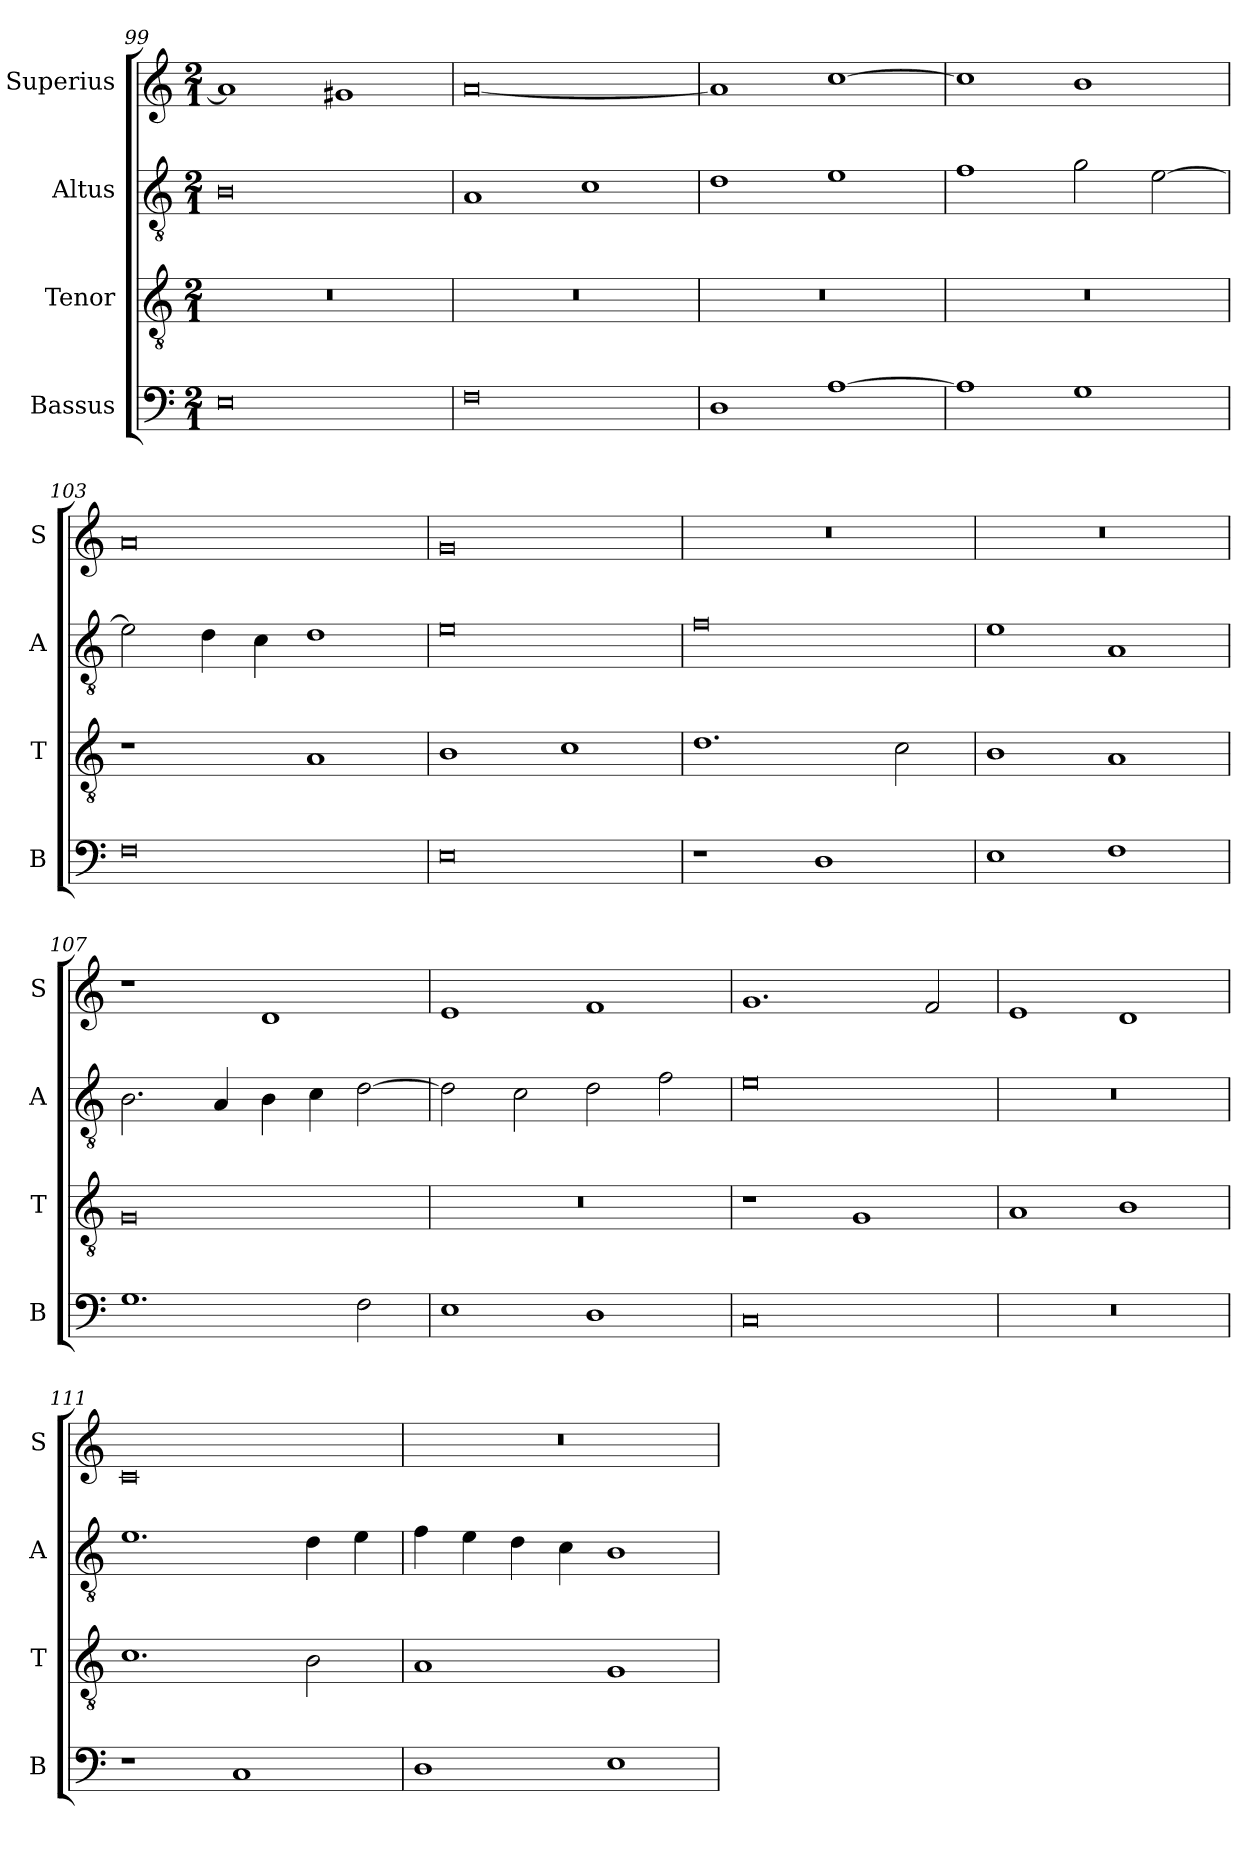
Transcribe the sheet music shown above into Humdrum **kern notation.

**kern	**kern	**kern	**kern
*part4	*part3	*part2	*part1
*staff4	*staff3	*staff2	*staff1
*I"Bassus	*I"Tenor	*I"Altus	*I"Superius
*I'B	*I'T	*I'A	*I'S
*clefF4	*clefGv2	*clefGv2	*clefG2
*k[]	*k[]	*k[]	*k[]
*M2/1	*M2/1	*M2/1	*M2/1
=99	=99	=99	=99
0E	0r	0B	1a]
.	.	.	1g#X
=100	=100	=100	=100
0F	0r	1A	[0a
.	.	1c	.
=101	=101	=101	=101
1D	0r	1d	1a]
[1A	.	1e	[1cc
=102	=102	=102	=102
1A]	0r	1f	1cc]
1G	.	2g\	1b
.	.	[2e\	.
=103	=103	=103	=103
0F	1r	2e\]	0a
.	.	4d\	.
.	.	4c\	.
.	1A	1d	.
=104	=104	=104	=104
0E	1B	0e	0g
.	1c	.	.
=105	=105	=105	=105
1r	1.d	0f	0r
1D	.	.	.
.	2c\	.	.
=106	=106	=106	=106
1E	1B	1e	0r
1F	1A	1A	.
=107	=107	=107	=107
1.G	0G	2.B\	1r
.	.	4A/	.
.	.	4B\	1d
.	.	4c\	.
2F\	.	[2d\	.
=108	=108	=108	=108
1E	0r	2d\]	1e
.	.	2c\	.
1D	.	2d\	1f
.	.	2f\	.
=109	=109	=109	=109
0C	1r	0e	1.g
.	1G	.	.
.	.	.	2f/
=110	=110	=110	=110
0r	1A	0r	1e
.	1B	.	1d
=111	=111	=111	=111
1r	1.c	1.e	0c
1C	.	.	.
.	2B\	4d\	.
.	.	4e\	.
=112	=112	=112	=112
1D	1A	4f\	0r
.	.	4e\	.
.	.	4d\	.
.	.	4c\	.
1E	1G	1B	.
=	=	=	=
*-	*-	*-	*-
